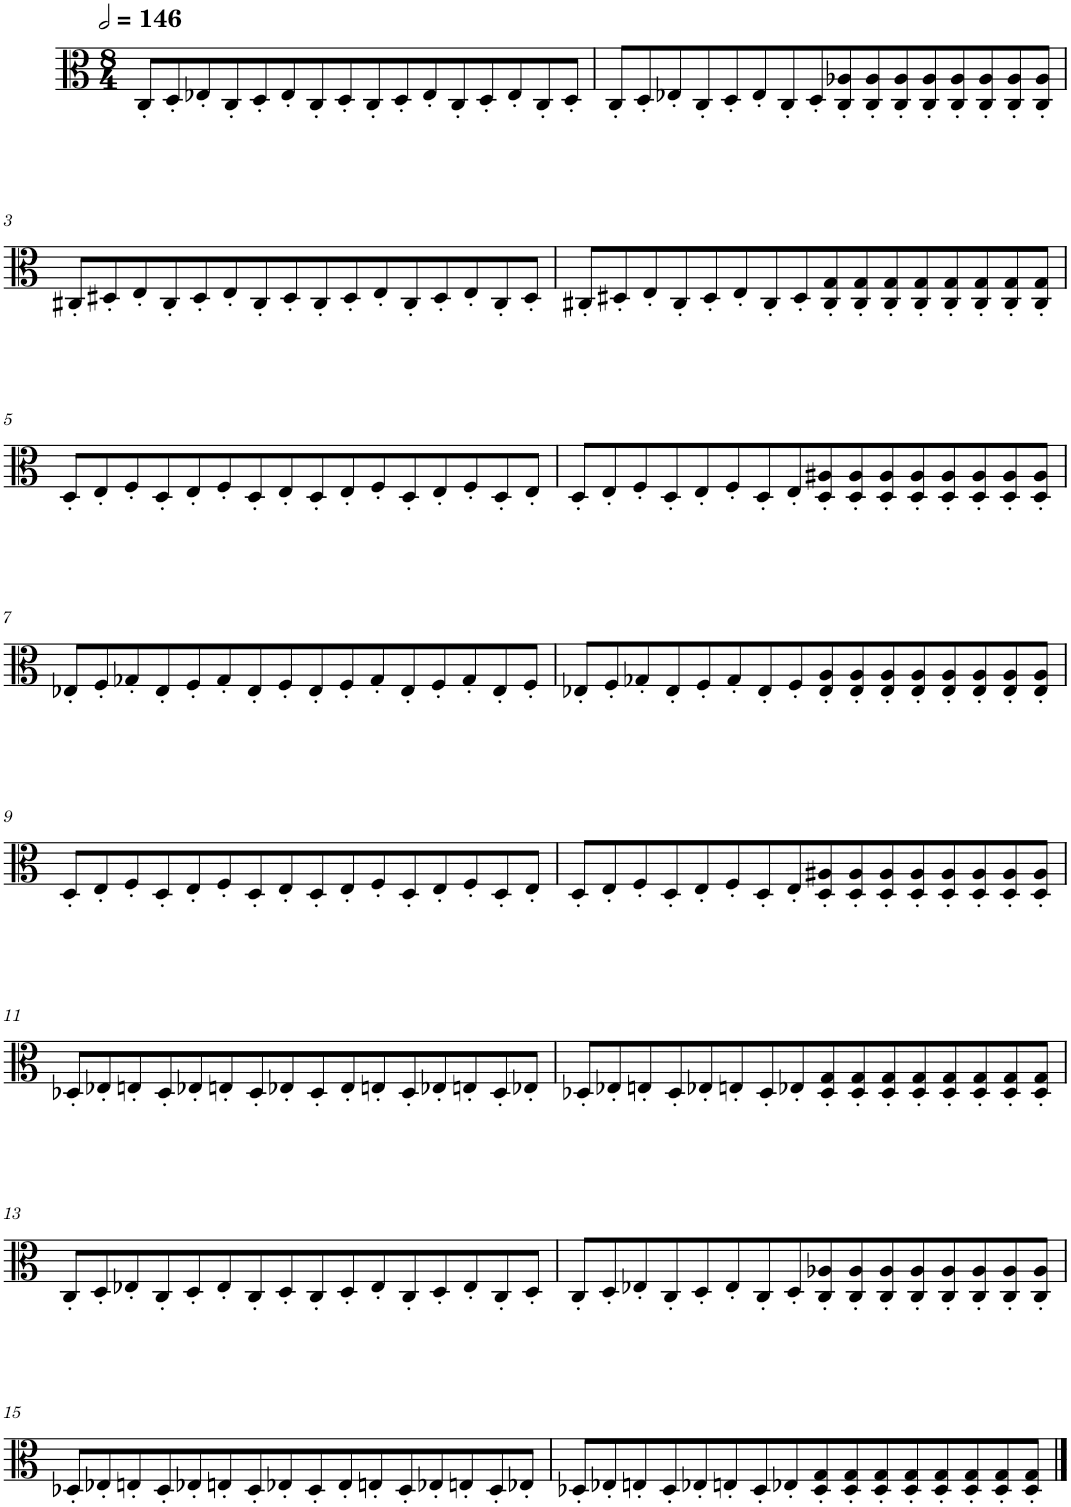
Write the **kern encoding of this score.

**kern
*part1
*staff1
*I"Viola
*I'Vla.
*clefC3
*k[]
*M8/4
*MM292
=1
8C'/L
8D'/
8E-X'/
8C'/
8D'/
8E-'/
8C'/
8D'/
8C'/
8D'/
8E-'/
8C'/
8D'/
8E-'/
8C'/
8D'/J
=2
8C'/L
8D'/
8E-X'/
8C'/
8D'/
8E-'/
8C'/
8D'/
8C/' 8A-X/'
8C/' 8A-/'
8C/' 8A-/'
8C/' 8A-/'
8C/' 8A-/'
8C/' 8A-/'
8C/' 8A-/'
8C/' 8A-/'J
!!LO:LB:g=z
=3
8C#X'/L
8D#X'/
8E'/
8C#'/
8D#'/
8E'/
8C#'/
8D#'/
8C#'/
8D#'/
8E'/
8C#'/
8D#'/
8E'/
8C#'/
8D#'/J
=4
8C#X'/L
8D#X'/
8E'/
8C#'/
8D#'/
8E'/
8C#'/
8D#'/
8C#/' 8G/'
8C#/' 8G/'
8C#/' 8G/'
8C#/' 8G/'
8C#/' 8G/'
8C#/' 8G/'
8C#/' 8G/'
8C#/' 8G/'J
!!LO:LB:g=z
=5
8D'/L
8E'/
8F'/
8D'/
8E'/
8F'/
8D'/
8E'/
8D'/
8E'/
8F'/
8D'/
8E'/
8F'/
8D'/
8E'/J
=6
8D'/L
8E'/
8F'/
8D'/
8E'/
8F'/
8D'/
8E'/
8D/' 8A#X/'
8D/' 8A#/'
8D/' 8A#/'
8D/' 8A#/'
8D/' 8A#/'
8D/' 8A#/'
8D/' 8A#/'
8D/' 8A#/'J
!!LO:LB:g=z
=7
8E-X'/L
8F'/
8G-X'/
8E-'/
8F'/
8G-'/
8E-'/
8F'/
8E-'/
8F'/
8G-'/
8E-'/
8F'/
8G-'/
8E-'/
8F'/J
=8
8E-X'/L
8F'/
8G-X'/
8E-'/
8F'/
8G-'/
8E-'/
8F'/
8E-/' 8A/'
8E-/' 8A/'
8E-/' 8A/'
8E-/' 8A/'
8E-/' 8A/'
8E-/' 8A/'
8E-/' 8A/'
8E-/' 8A/'J
!!LO:LB:g=z
=9
8D'/L
8E'/
8F'/
8D'/
8E'/
8F'/
8D'/
8E'/
8D'/
8E'/
8F'/
8D'/
8E'/
8F'/
8D'/
8E'/J
=10
8D'/L
8E'/
8F'/
8D'/
8E'/
8F'/
8D'/
8E'/
8D/' 8A#X/'
8D/' 8A#/'
8D/' 8A#/'
8D/' 8A#/'
8D/' 8A#/'
8D/' 8A#/'
8D/' 8A#/'
8D/' 8A#/'J
!!LO:LB:g=z
=11
8D-X'/L
8E-X'/
8En'/
8D-'/
8E-X'/
8En'/
8D-'/
8E-X'/
8D-'/
8E-'/
8En'/
8D-'/
8E-X'/
8En'/
8D-'/
8E-X'/J
=12
8D-X'/L
8E-X'/
8En'/
8D-'/
8E-X'/
8En'/
8D-'/
8E-X'/
8D-/' 8G/'
8D-/' 8G/'
8D-/' 8G/'
8D-/' 8G/'
8D-/' 8G/'
8D-/' 8G/'
8D-/' 8G/'
8D-/' 8G/'J
!!LO:LB:g=z
=13
8C'/L
8D'/
8E-X'/
8C'/
8D'/
8E-'/
8C'/
8D'/
8C'/
8D'/
8E-'/
8C'/
8D'/
8E-'/
8C'/
8D'/J
=14
8C'/L
8D'/
8E-X'/
8C'/
8D'/
8E-'/
8C'/
8D'/
8C/' 8A-X/'
8C/' 8A-/'
8C/' 8A-/'
8C/' 8A-/'
8C/' 8A-/'
8C/' 8A-/'
8C/' 8A-/'
8C/' 8A-/'J
!!LO:LB:g=z
=15
8D-X'/L
8E-X'/
8En'/
8D-'/
8E-X'/
8En'/
8D-'/
8E-X'/
8D-'/
8E-'/
8En'/
8D-'/
8E-X'/
8En'/
8D-'/
8E-X'/J
=16
8D-X'/L
8E-X'/
8En'/
8D-'/
8E-X'/
8En'/
8D-'/
8E-X'/
8D-/' 8G/'
8D-/' 8G/'
8D-/' 8G/'
8D-/' 8G/'
8D-/' 8G/'
8D-/' 8G/'
8D-/' 8G/'
8D-/' 8G/'J
==
*-
